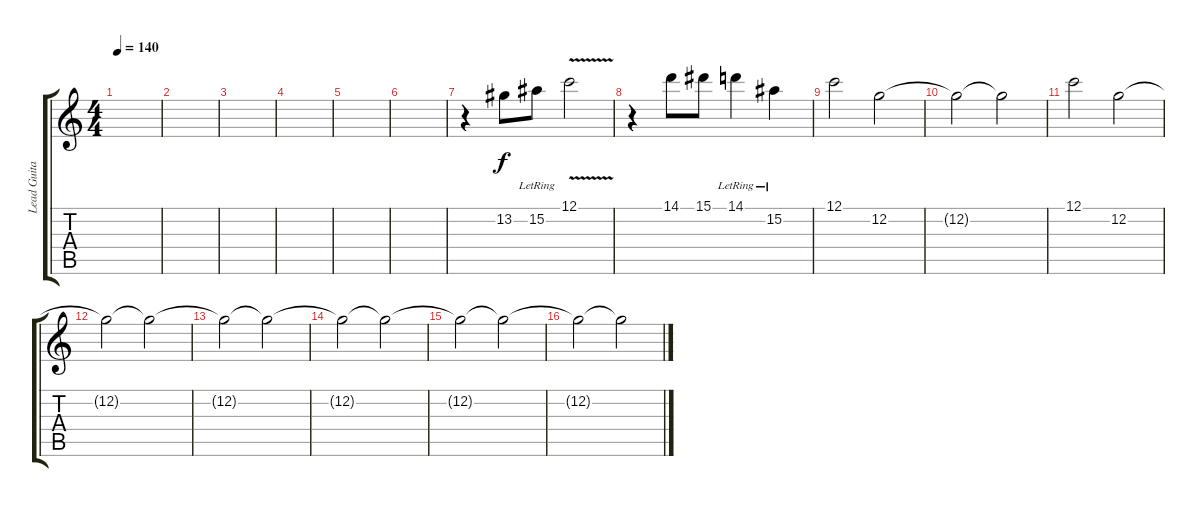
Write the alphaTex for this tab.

\track ("Lead Guitar" "Lead Guita") {instrument distortionguitar}
\staff {score tabs}
\tuning (C4 G3 Eb3 Bb2 F2 C2) {hide}
\ts (4 4)
\tempo 140
\clef g2
\ks c
|
|
|
|
|
|
r.4 13.2.8 15.2{lr}.8 12.1{v}.2 |
r.4 14.1.8 15.1.8 14.1{lr}.4 15.2{lr}.4 |
12.1.2 12.2.2 |
12.2{t}.2 12.2{t}.2 |
12.1.2 12.2.2 |
12.2{t}.2 12.2{t}.2 |
12.2{t}.2 12.2{t}.2 |
12.2{t}.2 12.2{t}.2 |
12.2{t}.2 12.2{t}.2 |
12.2{t}.2 12.2{t}.2
